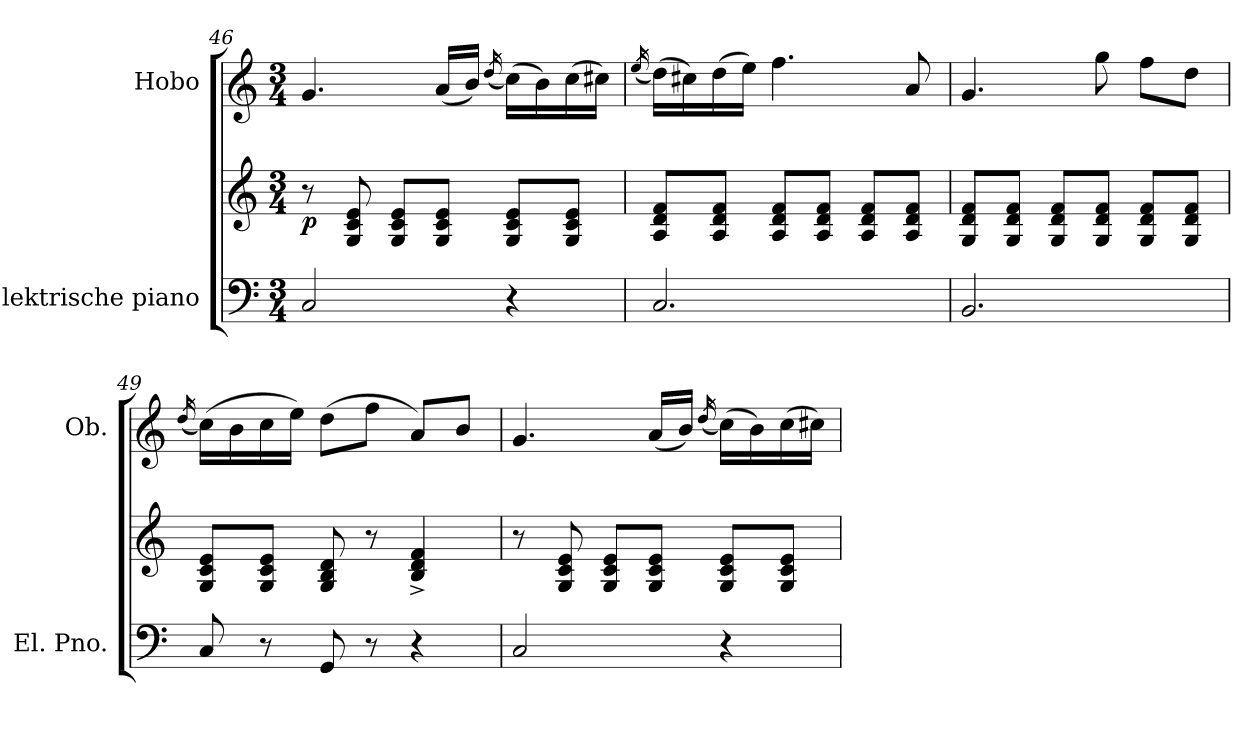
**kern	**kern	**dynam	**kern
*part2	*part2	*part2	*part1
*staff3	*staff2	*staff2/3	*staff1
*I"Elektrische piano	*	*	*I"Hobo
*I'El. Pno.	*	*	*I'Ob.
*clefF4	*clefG2	*	*clefG2
*k[]	*k[]	*	*k[]
*M3/4	*M3/4	*	*M3/4
=46	=46	=46	=46
!	!	!LO:DY:b	!
2C/	8r	p	4.g/
.	8G/ 8c/ 8e/	.	.
.	8G/ 8c/ 8e/L	.	.
.	8G/ 8c/ 8e/J	.	(16a/LL
.	.	.	16b/JJ)
.	.	.	(16qdd/
4r	8G/ 8c/ 8e/L	.	(16cc\LL)
.	.	.	16b\)
.	8G/ 8c/ 8e/J	.	(16cc\
.	.	.	16cc#X\JJ)
!!LO:PB:g=z
=47	=47	=47	=47
.	.	.	(16qee/
2.C/	8A/ 8d/ 8f/L	.	(16dd\LL)
.	.	.	16cc#X\)
.	8A/ 8d/ 8f/J	.	(16dd\
.	.	.	16ee\JJ)
.	8A/ 8d/ 8f/L	.	4.ff\
.	8A/ 8d/ 8f/J	.	.
.	8A/ 8d/ 8f/L	.	.
.	8A/ 8d/ 8f/J	.	8a/
=48	=48	=48	=48
2.BB/	8G/ 8d/ 8f/L	.	4.g/
.	8G/ 8d/ 8f/J	.	.
.	8G/ 8d/ 8f/L	.	.
.	8G/ 8d/ 8f/J	.	8gg\
.	8G/ 8d/ 8f/L	.	8ff\L
.	8G/ 8d/ 8f/J	.	8dd\J
=49	=49	=49	=49
.	.	.	(16qdd/
8C/	8G/ 8c/ 8e/L	.	(16cc\LL)
.	.	.	16b\
8r	8G/ 8c/ 8e/J	.	16cc\
.	.	.	16ee\JJ)
8GG/	8G/ 8B/ 8d/	.	(8dd\L
8r	8r	.	8ff\J
4r	4B/^ 4d/^ 4f/^	.	8a/L)
.	.	.	8b/J
!!LO:LB:g=z
=50	=50	=50	=50
2C/	8r	.	4.g/
.	8G/ 8c/ 8e/	.	.
.	8G/ 8c/ 8e/L	.	.
.	8G/ 8c/ 8e/J	.	(16a/LL
.	.	.	16b/JJ)
.	.	.	(16qdd/
4r	8G/ 8c/ 8e/L	.	(16cc\LL)
.	.	.	16b\)
.	8G/ 8c/ 8e/J	.	(16cc\
.	.	.	16cc#X\JJ)
=	=	=	=
*-	*-	*-	*-
